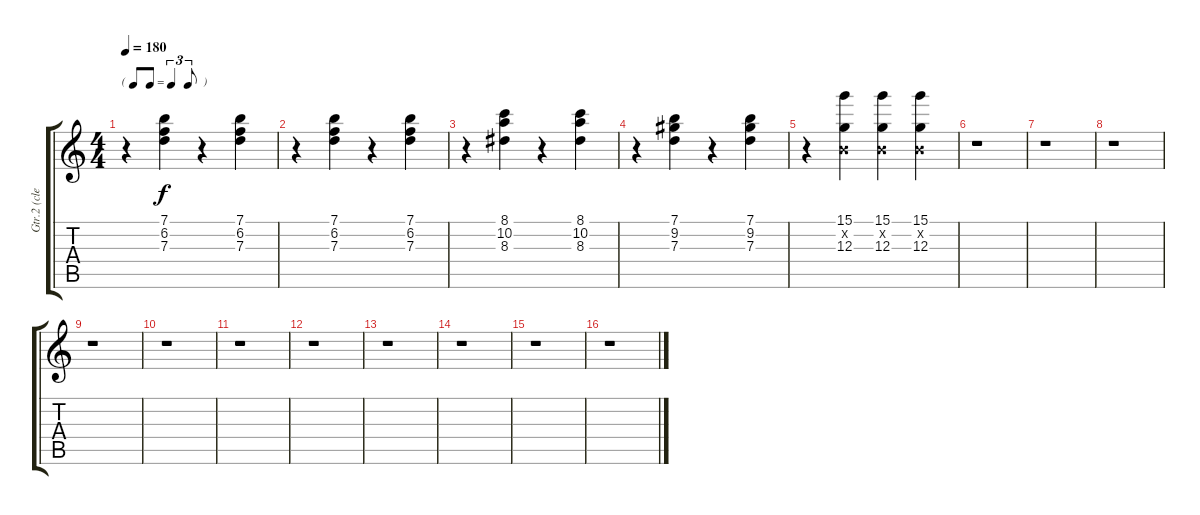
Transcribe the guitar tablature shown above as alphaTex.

\track ("Gtr.2 (clean)" "Gtr.2 (cle") {instrument electricguitarclean}
\staff {score tabs}
\tuning (E4 B3 G3 D3 A2 E2) {hide}
\ts (4 4)
\tf triplet8th
\tempo 180
\clef g2
\ks c
r.4{dy f} (7.1 6.2 7.3).4 r.4 (7.1 6.2 7.3).4 |
r.4 (7.1 6.2 7.3).4 r.4 (7.1 6.2 7.3).4 |
r.4 (8.1 10.2 8.3).4 r.4 (8.1 10.2 8.3).4 |
r.4 (7.1 9.2 7.3).4 r.4 (7.1 9.2 7.3).4 |
r.4 (15.1 0.2{x} 12.3).4 (15.1 0.2{x} 12.3).4 (15.1 0.2{x} 12.3).4 |
r.1 |
r.1 |
r.1 |
r.1 |
r.1 |
r.1 |
r.1 |
r.1 |
r.1 |
r.1 |
r.1
